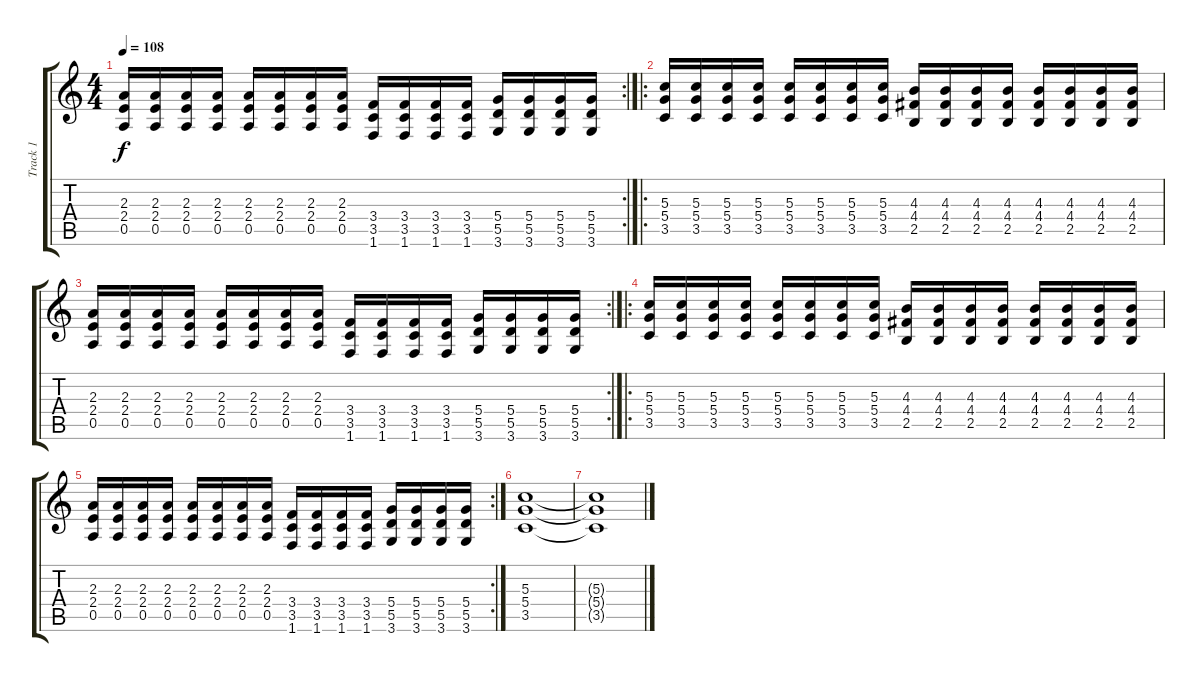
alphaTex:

\track ("Track 1" "Track 1") {instrument distortionguitar}
\staff {score tabs}
\tuning (E4 B3 G3 D3 A2 E2) {hide}
\rc 2
\ts (4 4)
\tempo 108
\clef g2
\ks c
(2.3 2.4 0.5).16{dy f instrument distortionguitar} (2.3 2.4 0.5).16 (2.3 2.4 0.5).16 (2.3 2.4 0.5).16 (2.3 2.4 0.5).16 (2.3 2.4 0.5).16 (2.3 2.4 0.5).16 (2.3 2.4 0.5).16 (3.4 3.5 1.6).16 (3.4 3.5 1.6).16 (3.4 3.5 1.6).16 (3.4 3.5 1.6).16 (5.4 5.5 3.6).16 (5.4 5.5 3.6).16 (5.4 5.5 3.6).16 (5.4 5.5 3.6).16 |
\ro
(5.3 5.4 3.5).16 (5.3 5.4 3.5).16 (5.3 5.4 3.5).16 (5.3 5.4 3.5).16 (5.3 5.4 3.5).16 (5.3 5.4 3.5).16 (5.3 5.4 3.5).16 (5.3 5.4 3.5).16 (4.3 4.4 2.5).16 (4.3 4.4 2.5).16 (4.3 4.4 2.5).16 (4.3 4.4 2.5).16 (4.3 4.4 2.5).16 (4.3 4.4 2.5).16 (4.3 4.4 2.5).16 (4.3 4.4 2.5).16 |
\rc 2
(2.3 2.4 0.5).16 (2.3 2.4 0.5).16 (2.3 2.4 0.5).16 (2.3 2.4 0.5).16 (2.3 2.4 0.5).16 (2.3 2.4 0.5).16 (2.3 2.4 0.5).16 (2.3 2.4 0.5).16 (3.4 3.5 1.6).16 (3.4 3.5 1.6).16 (3.4 3.5 1.6).16 (3.4 3.5 1.6).16 (5.4 5.5 3.6).16 (5.4 5.5 3.6).16 (5.4 5.5 3.6).16 (5.4 5.5 3.6).16 |
\ro
(5.3 5.4 3.5).16 (5.3 5.4 3.5).16 (5.3 5.4 3.5).16 (5.3 5.4 3.5).16 (5.3 5.4 3.5).16 (5.3 5.4 3.5).16 (5.3 5.4 3.5).16 (5.3 5.4 3.5).16 (4.3 4.4 2.5).16 (4.3 4.4 2.5).16 (4.3 4.4 2.5).16 (4.3 4.4 2.5).16 (4.3 4.4 2.5).16 (4.3 4.4 2.5).16 (4.3 4.4 2.5).16 (4.3 4.4 2.5).16 |
\rc 2
(2.3 2.4 0.5).16 (2.3 2.4 0.5).16 (2.3 2.4 0.5).16 (2.3 2.4 0.5).16 (2.3 2.4 0.5).16 (2.3 2.4 0.5).16 (2.3 2.4 0.5).16 (2.3 2.4 0.5).16 (3.4 3.5 1.6).16 (3.4 3.5 1.6).16 (3.4 3.5 1.6).16 (3.4 3.5 1.6).16 (5.4 5.5 3.6).16 (5.4 5.5 3.6).16 (5.4 5.5 3.6).16 (5.4 5.5 3.6).16 |
(5.3 5.4 3.5).1 |
(5.3{t} 5.4{t} 3.5{t}).1
